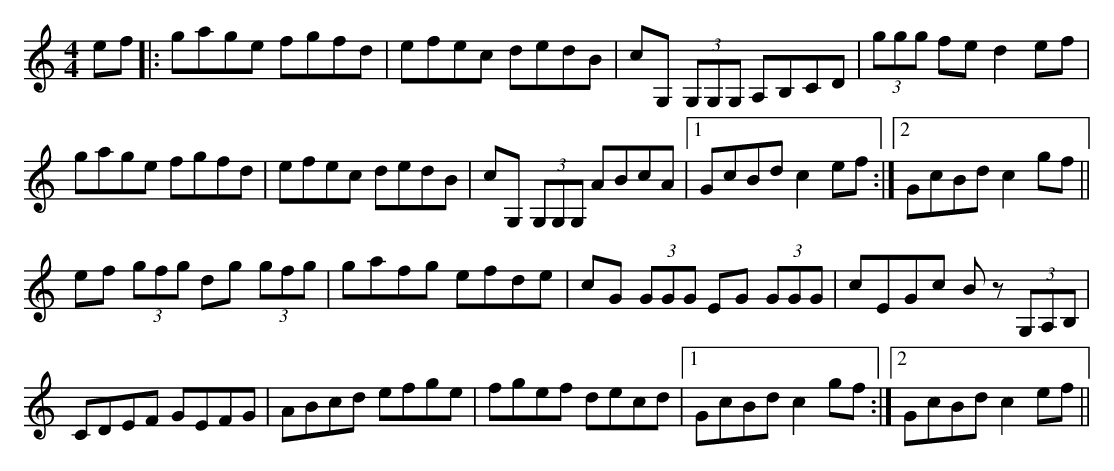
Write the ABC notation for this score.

X:1
M:4/4
K:C
ef|:gage fgfd|efec dedB|cG, (3G,G,G, A,B,CD|(3ggg fe d2 ef|
gage fgfd|efec dedB|cG, (3G,G,G, ABcA|1 GcBd c2 ef:|2 GcBd c2 gf||
ef (3gfg dg (3gfg|gafg efde|cG (3GGG EG (3GGG|cEGc Bz (3G,A,B,|
CDEF GEFG|ABcd efge|fgef decd|1 GcBd c2 gf:|2 GcBd c2ef||
